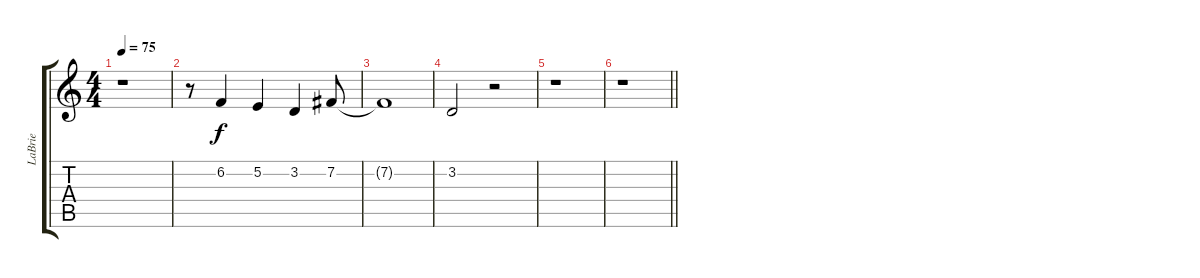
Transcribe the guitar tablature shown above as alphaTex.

\track ("LaBrie" "LaBrie") {instrument violin}
\staff {score tabs}
\tuning (E4 B3 G3 D3 A2 E2) {hide}
\ts (4 4)
\tempo 75
\clef g2
\ks c
r.1{dy f} |
r.8 6.2.4 5.2.4 3.2.4 7.2.8 |
7.2{t}.1 |
3.2.2 r.2 |
r.1 |
\barLineRight lightlight
r.1
